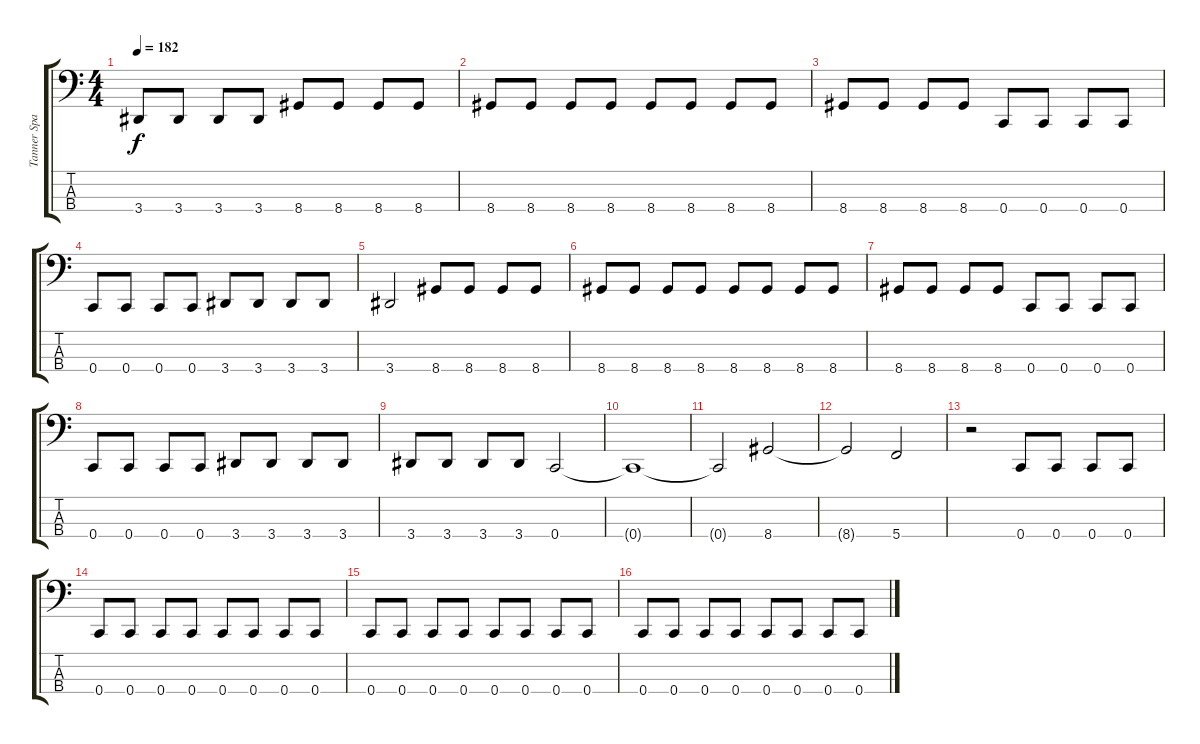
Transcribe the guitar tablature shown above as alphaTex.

\track ("Tanner Sparks" "Tanner Spa") {instrument electricbassfinger}
\staff {score tabs}
\tuning (F2 C2 G1 C1) {hide}
\ts (4 4)
\tempo 182
\clef f4
\ks c
3.4.8{dy f} 3.4.8 3.4.8 3.4.8 8.4.8 8.4.8 8.4.8 8.4.8 |
8.4.8 8.4.8 8.4.8 8.4.8 8.4.8 8.4.8 8.4.8 8.4.8 |
8.4.8 8.4.8 8.4.8 8.4.8 0.4.8 0.4.8 0.4.8 0.4.8 |
0.4.8 0.4.8 0.4.8 0.4.8 3.4.8 3.4.8 3.4.8 3.4.8 |
3.4.2 8.4.8 8.4.8 8.4.8 8.4.8 |
8.4.8 8.4.8 8.4.8 8.4.8 8.4.8 8.4.8 8.4.8 8.4.8 |
8.4.8 8.4.8 8.4.8 8.4.8 0.4.8 0.4.8 0.4.8 0.4.8 |
0.4.8 0.4.8 0.4.8 0.4.8 3.4.8 3.4.8 3.4.8 3.4.8 |
3.4.8 3.4.8 3.4.8 3.4.8 0.4.2 |
0.4{t}.1 |
0.4{t}.2 8.4.2 |
8.4{t}.2 5.4.2 |
r.2 0.4.8 0.4.8 0.4.8 0.4.8 |
0.4.8 0.4.8 0.4.8 0.4.8 0.4.8 0.4.8 0.4.8 0.4.8 |
0.4.8 0.4.8 0.4.8 0.4.8 0.4.8 0.4.8 0.4.8 0.4.8 |
0.4.8 0.4.8 0.4.8 0.4.8 0.4.8 0.4.8 0.4.8 0.4.8
